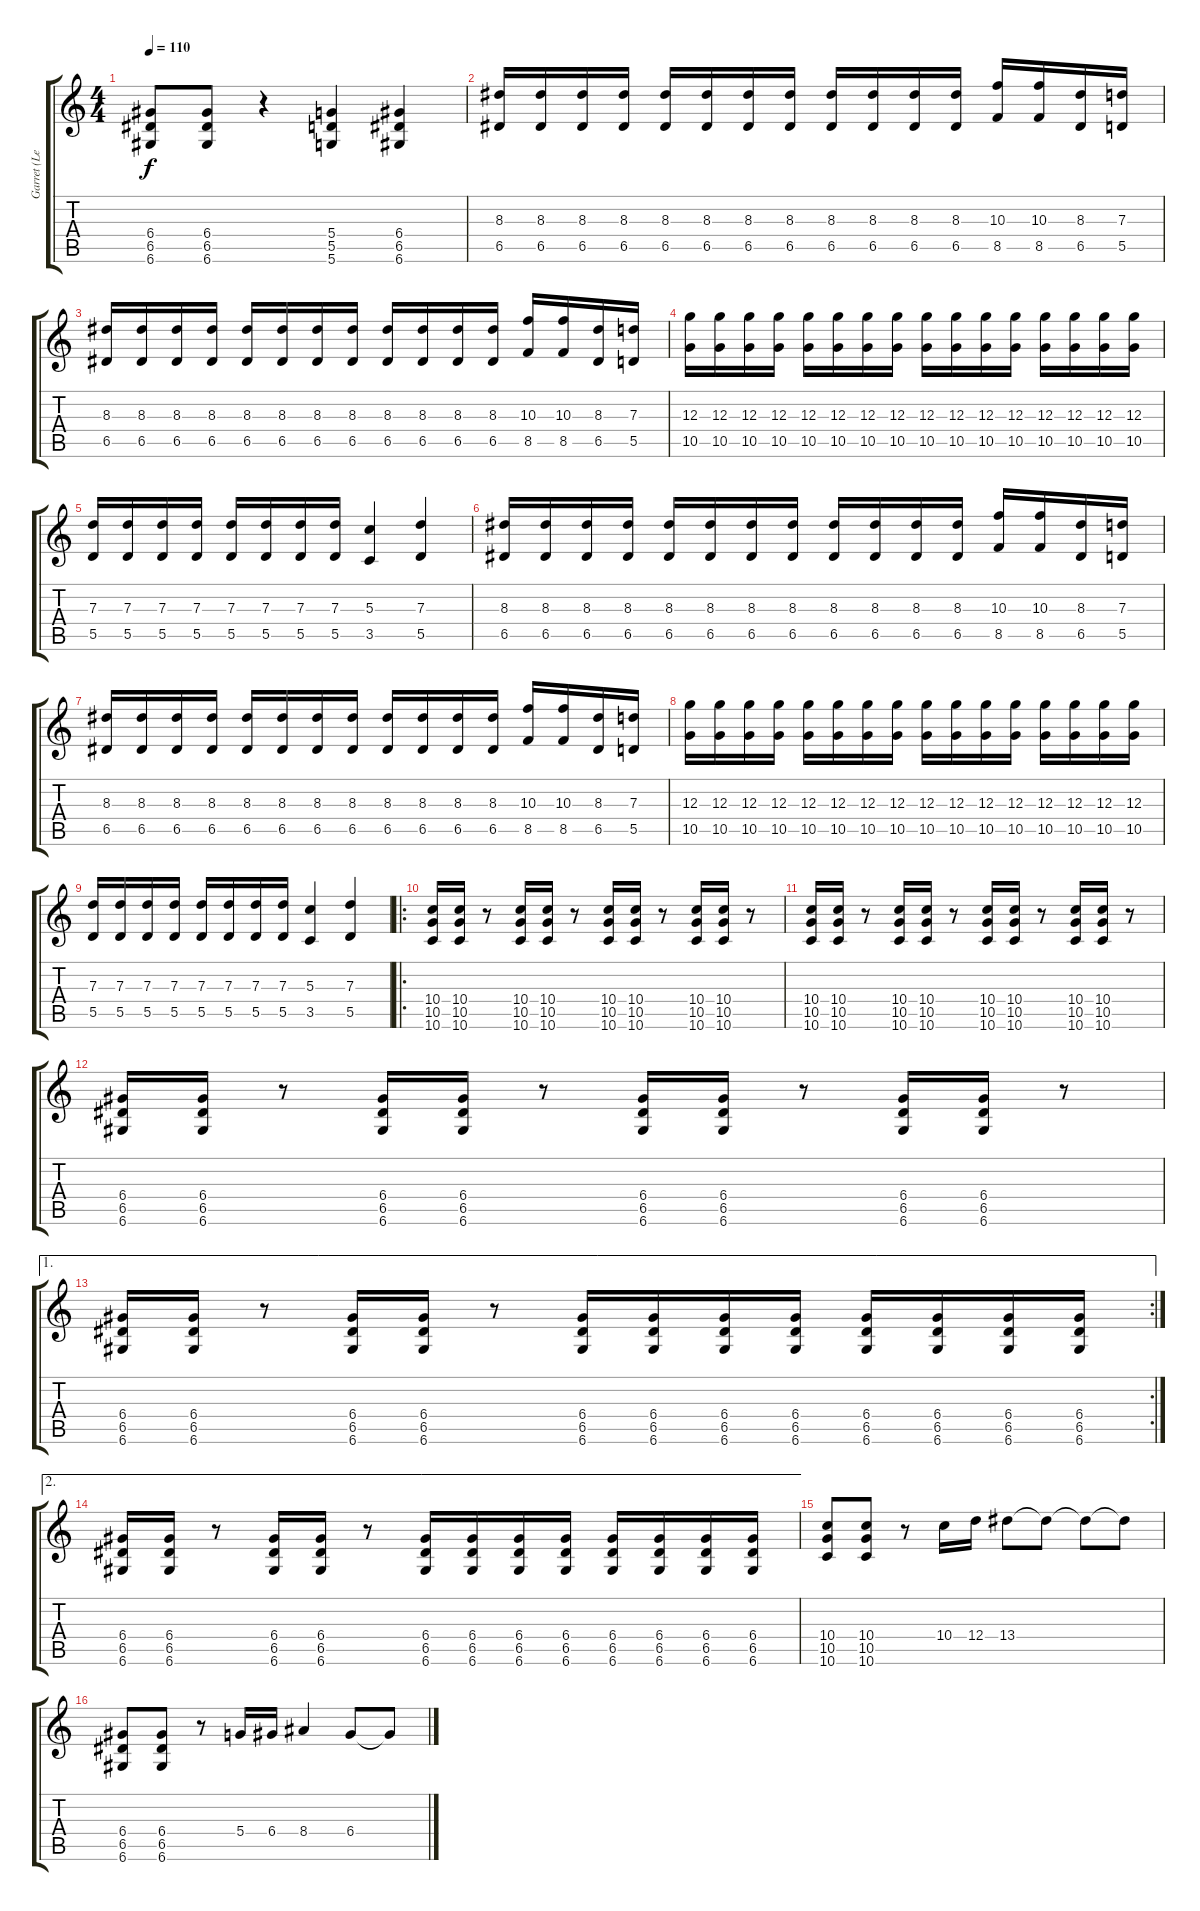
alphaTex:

\track ("Garret (Lead Guitar)" "Garret (Le") {instrument distortionguitar}
\staff {score tabs}
\tuning (E4 B3 G3 D3 A2 D2) {hide}
\ts (4 4)
\tempo 110
\clef g2
\ks c
(6.4 6.5 6.6).8{dy f} (6.4 6.5 6.6).8 r.4 (5.4 5.5 5.6).4 (6.4 6.5 6.6).4 |
(8.3 6.5).16 (8.3 6.5).16 (8.3 6.5).16 (8.3 6.5).16 (8.3 6.5).16 (8.3 6.5).16 (8.3 6.5).16 (8.3 6.5).16 (8.3 6.5).16 (8.3 6.5).16 (8.3 6.5).16 (8.3 6.5).16 (10.3 8.5).16 (10.3 8.5).16 (8.3 6.5).16 (7.3 5.5).16 |
(8.3 6.5).16 (8.3 6.5).16 (8.3 6.5).16 (8.3 6.5).16 (8.3 6.5).16 (8.3 6.5).16 (8.3 6.5).16 (8.3 6.5).16 (8.3 6.5).16 (8.3 6.5).16 (8.3 6.5).16 (8.3 6.5).16 (10.3 8.5).16 (10.3 8.5).16 (8.3 6.5).16 (7.3 5.5).16 |
(12.3 10.5).16 (12.3 10.5).16 (12.3 10.5).16 (12.3 10.5).16 (12.3 10.5).16 (12.3 10.5).16 (12.3 10.5).16 (12.3 10.5).16 (12.3 10.5).16 (12.3 10.5).16 (12.3 10.5).16 (12.3 10.5).16 (12.3 10.5).16 (12.3 10.5).16 (12.3 10.5).16 (12.3 10.5).16 |
(7.3 5.5).16 (7.3 5.5).16 (7.3 5.5).16 (7.3 5.5).16 (7.3 5.5).16 (7.3 5.5).16 (7.3 5.5).16 (7.3 5.5).16 (5.3 3.5).4 (7.3 5.5).4 |
(8.3 6.5).16 (8.3 6.5).16 (8.3 6.5).16 (8.3 6.5).16 (8.3 6.5).16 (8.3 6.5).16 (8.3 6.5).16 (8.3 6.5).16 (8.3 6.5).16 (8.3 6.5).16 (8.3 6.5).16 (8.3 6.5).16 (10.3 8.5).16 (10.3 8.5).16 (8.3 6.5).16 (7.3 5.5).16 |
(8.3 6.5).16 (8.3 6.5).16 (8.3 6.5).16 (8.3 6.5).16 (8.3 6.5).16 (8.3 6.5).16 (8.3 6.5).16 (8.3 6.5).16 (8.3 6.5).16 (8.3 6.5).16 (8.3 6.5).16 (8.3 6.5).16 (10.3 8.5).16 (10.3 8.5).16 (8.3 6.5).16 (7.3 5.5).16 |
(12.3 10.5).16 (12.3 10.5).16 (12.3 10.5).16 (12.3 10.5).16 (12.3 10.5).16 (12.3 10.5).16 (12.3 10.5).16 (12.3 10.5).16 (12.3 10.5).16 (12.3 10.5).16 (12.3 10.5).16 (12.3 10.5).16 (12.3 10.5).16 (12.3 10.5).16 (12.3 10.5).16 (12.3 10.5).16 |
(7.3 5.5).16 (7.3 5.5).16 (7.3 5.5).16 (7.3 5.5).16 (7.3 5.5).16 (7.3 5.5).16 (7.3 5.5).16 (7.3 5.5).16 (5.3 3.5).4 (7.3 5.5).4 |
\ro
(10.4 10.5 10.6).16 (10.4 10.5 10.6).16 r.8 (10.4 10.5 10.6).16 (10.4 10.5 10.6).16 r.8 (10.4 10.5 10.6).16 (10.4 10.5 10.6).16 r.8 (10.4 10.5 10.6).16 (10.4 10.5 10.6).16 r.8 |
(10.4 10.5 10.6).16 (10.4 10.5 10.6).16 r.8 (10.4 10.5 10.6).16 (10.4 10.5 10.6).16 r.8 (10.4 10.5 10.6).16 (10.4 10.5 10.6).16 r.8 (10.4 10.5 10.6).16 (10.4 10.5 10.6).16 r.8 |
(6.4 6.5 6.6).16 (6.4 6.5 6.6).16 r.8 (6.4 6.5 6.6).16 (6.4 6.5 6.6).16 r.8 (6.4 6.5 6.6).16 (6.4 6.5 6.6).16 r.8 (6.4 6.5 6.6).16 (6.4 6.5 6.6).16 r.8 |
\ae 1
\rc 2
(6.4 6.5 6.6).16 (6.4 6.5 6.6).16 r.8 (6.4 6.5 6.6).16 (6.4 6.5 6.6).16 r.8 (6.4 6.5 6.6).16 (6.4 6.5 6.6).16 (6.4 6.5 6.6).16 (6.4 6.5 6.6).16 (6.4 6.5 6.6).16 (6.4 6.5 6.6).16 (6.4 6.5 6.6).16 (6.4 6.5 6.6).16 |
\ae 2
(6.4 6.5 6.6).16 (6.4 6.5 6.6).16 r.8 (6.4 6.5 6.6).16 (6.4 6.5 6.6).16 r.8 (6.4 6.5 6.6).16 (6.4 6.5 6.6).16 (6.4 6.5 6.6).16 (6.4 6.5 6.6).16 (6.4 6.5 6.6).16 (6.4 6.5 6.6).16 (6.4 6.5 6.6).16 (6.4 6.5 6.6).16 |
(10.4 10.5 10.6).8 (10.4 10.5 10.6).8 r.8 10.4.16 12.4.16 13.4.8 13.4{t}.8 13.4{t}.8 13.4{t}.8 |
(6.4 6.5 6.6).8 (6.4 6.5 6.6).8 r.8 5.4.16 6.4.16 8.4.4 6.4.8 6.4{t}.8
